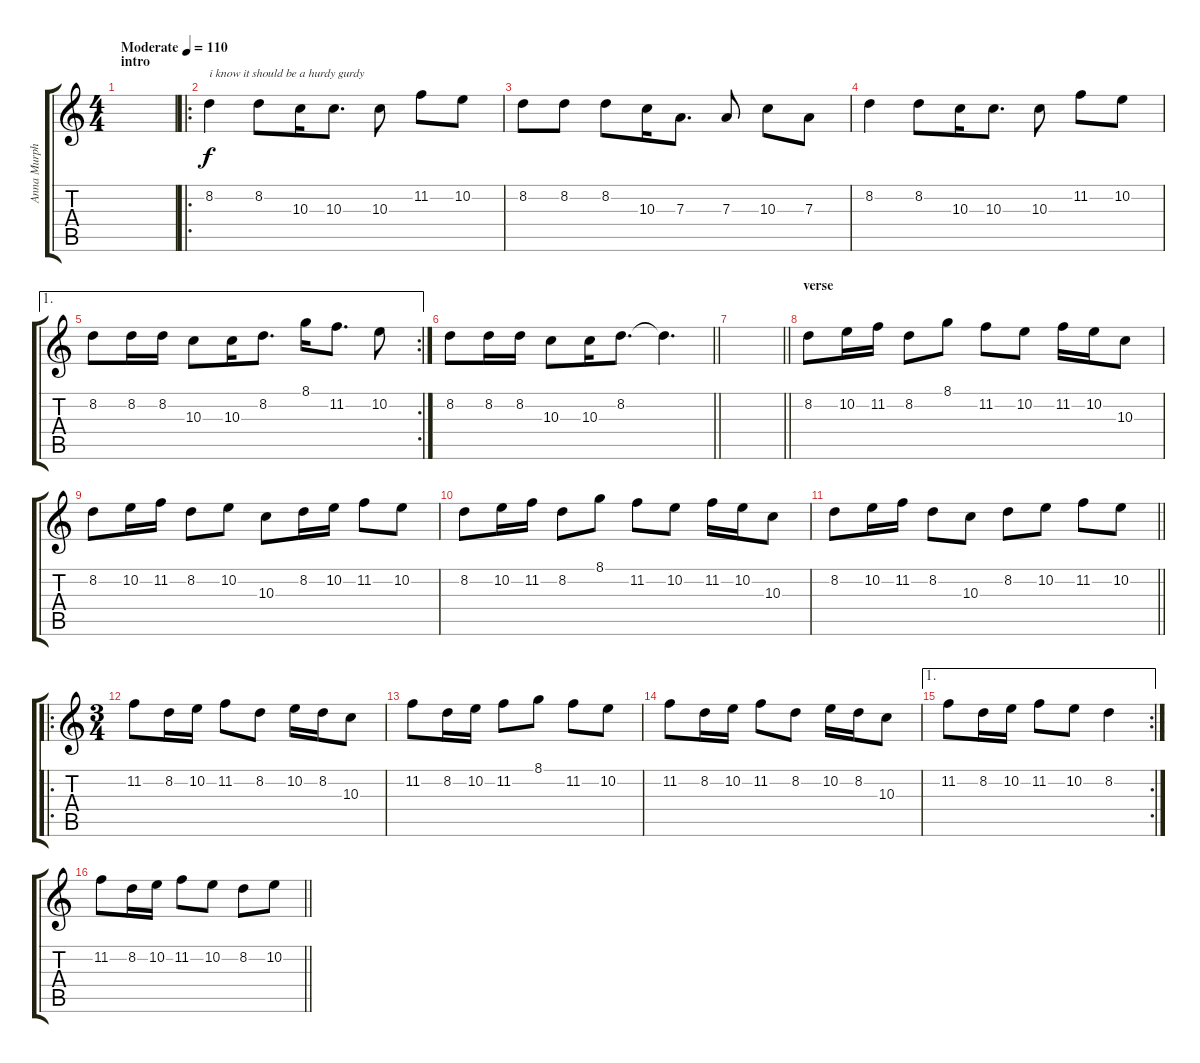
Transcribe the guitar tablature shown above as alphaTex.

\track ("Anna Murphy" "Anna Murph") {instrument contrabass}
\staff {score tabs}
\tuning (B3 Gb3 D3 A2 E2 B1) {hide}
\ts (4 4)
\section ("" "intro")
\tempo (110 "Moderate")
\clef g2
\ks c
|
\ro
8.2.4{txt "i know it should be a hurdy gurdy"} 8.2.8 10.3.16 10.3.8{d} 10.3.8 11.2.8 10.2.8 |
8.2.8 8.2.8 8.2.8 10.3.16 7.3.8{d} 7.3.8 10.3.8 7.3.8 |
8.2.4 8.2.8 10.3.16 10.3.8{d} 10.3.8 11.2.8 10.2.8 |
\ae 1
\rc 2
8.2.8 8.2.16 8.2.16 10.3.8 10.3.16 8.2.8{d} 8.1.16 11.2.8{d} 10.2.8 |
\barLineRight lightlight
8.2.8 8.2.16 8.2.16 10.3.8 10.3.16 8.2.8{d} 8.2{t}.4{d} |
\section ("" "")
\barLineRight lightlight
|
\section ("" "verse")
8.2.8 10.2.16 11.2.16 8.2.8 8.1.8 11.2.8 10.2.8 11.2.16 10.2.16 10.3.8 |
8.2.8 10.2.16 11.2.16 8.2.8 10.2.8 10.3.8 8.2.16 10.2.16 11.2.8 10.2.8 |
8.2.8 10.2.16 11.2.16 8.2.8 8.1.8 11.2.8 10.2.8 11.2.16 10.2.16 10.3.8 |
\barLineRight lightlight
8.2.8 10.2.16 11.2.16 8.2.8 10.3.8 8.2.8 10.2.8 11.2.8 10.2.8 |
\ro
\ts (3 4)
\section ("" "")
11.2.8 8.2.16 10.2.16 11.2.8 8.2.8 10.2.16 8.2.16 10.3.8 |
11.2.8 8.2.16 10.2.16 11.2.8 8.1.8 11.2.8 10.2.8 |
11.2.8 8.2.16 10.2.16 11.2.8 8.2.8 10.2.16 8.2.16 10.3.8 |
\ae 1
\rc 2
11.2.8 8.2.16 10.2.16 11.2.8 10.2.8 8.2.4 |
\barLineRight lightlight
11.2.8 8.2.16 10.2.16 11.2.8 10.2.8 8.2.8 10.2.8
